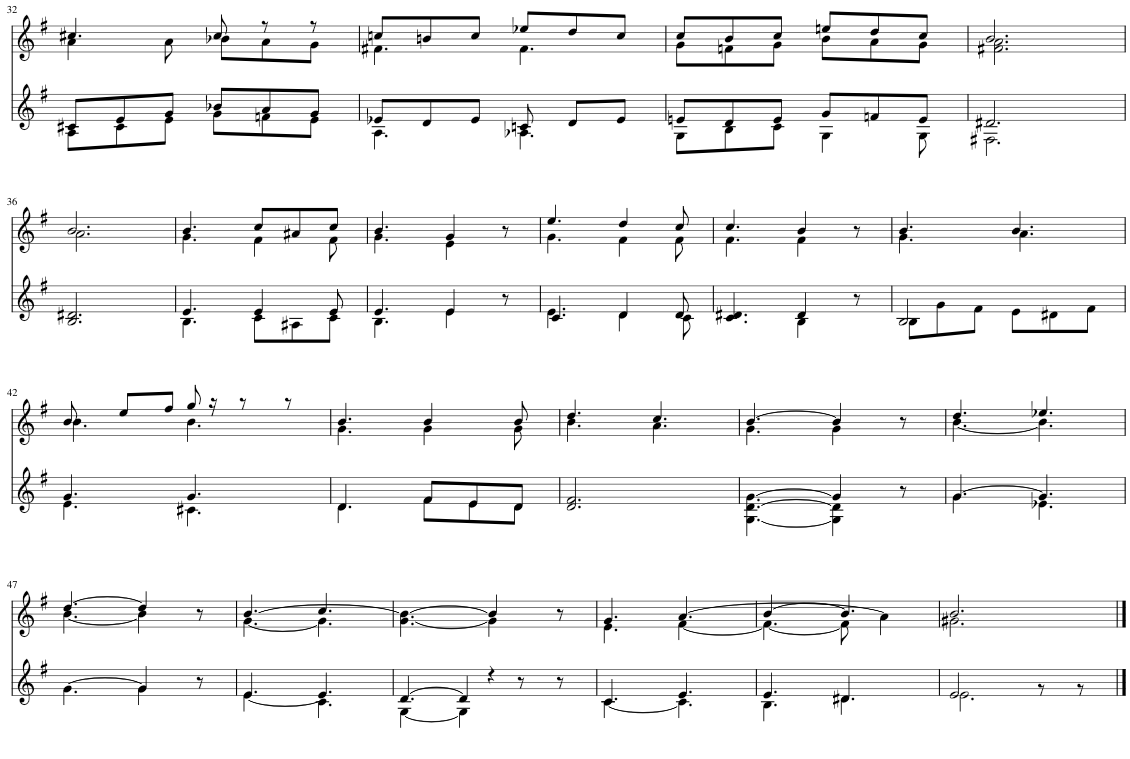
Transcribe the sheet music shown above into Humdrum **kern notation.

**kern	**kern
*part2	*part1
*staff2	*staff1
*I"Piano	*I"Piano
*I'Pno	*I'Pno
!!LO:PB:g=z
*clefG2	*clefG2
*k[f#]	*k[f#]
*G:	*G:
*M6/8	*M6/8
=32	=32
*^	*^
8c#X/L	8A\L	4.cc#X/	4a\
8e/	8c#\	.	.
8g/J	8e\J	.	8a\
8b-X/L	8g\L	8cc#/	8b-X\L
8a/	8fn\	8r	8a\
8g/J	8e\J	8r	8g\J
=33	=33	=33	=33
8e-X/L	4.A\	8ccn/L	4.f#X\
8d/	.	8bn/	.
8e-/J	.	8cc/J	.
8cn/	4.A-X\	8ee-X/L	4.f#\
8d/L	.	8dd/	.
8e-/J	.	8cc/J	.
=34	=34	=34	=34
8en/L	8G\L	8cc/L	8g\L
8d/	8B\	8b/	8fn\
8e/J	8c\J	8cc/J	8g\J
8g/L	4G\	8een/L	8b\L
8fn/	.	8dd/	8a\
8e/J	8G\	8cc/J	8g\J
=35	=35	=35	=35
2.d#X/	2.F#X\	2.b/	2.f#X\ 2.a\
*v	*v	*	*
!!LO:LB:g=z	!!
=36	=36	=36
2.B/ 2.d#X/	2.b/	2.a\
=37	=37	=37
*^	*	*
4.e/	4.B\	4.b/	4.g\
4e/	8c\L	8cc/L	4f#\
.	8A#X\	8a#X/	.
8e/	8c\J	8cc/J	8f#\
=38	=38	=38	=38
4.e/	4.B\	4.b/	4.g\
4e/	4e\	4g/	4e\
8r	8ryy	8r	8ryy
=39	=39	=39	=39
4.c/	4.e\	4.ee/	4.g\
4d/	4d\	4dd/	4f#\
8d/	8c\	8cc/	8f#\
=40	=40	=40	=40
4.c/ 4.d#X/	4.ryy	4.cc/	4.f#\
4d#/	4B\	4b/	4f#\
8r	8ryy	8r	8ryy
=41	=41	=41	=41
2B/	8B\L	4.b/	4.g\
.	8g\	.	.
.	8f#\J	.	.
.	8e\L	4.b/	4.a\
4ryy	8d#X\	.	.
.	8f#\J	.	.
!!LO:LB:g=z	!!
=42	=42	=42	=42
4.g/	4.e\	8b/	4.b\
.	.	16ryy	.
.	.	8ee/L	.
.	.	8ff#/J	.
4.g/	4.c#X\	.	4.b\
.	.	8gg/	.
.	.	16r	.
.	.	8r	.
8ryy	8ryy	8r	8ryy
=43	=43	=43	=43
4.d/	4.d\	4.b/	4.g\
8f#/L	8f#\L	4b/	4g\
8e/	8e\	.	.
8d/J	8d\J	8b/	8g\
*v	*v	*	*
=44	=44	=44
2.d/ 2.f#/	4.dd/	4.b\
.	4.cc/	4.a\
=45	=45	=45
*^	*	*
4.ryy	[<4.G\ [>4.d\ [>4.g\	[>4.b/	4.g\
4g/]	4G\] 4d\]	4b/]	4g\
8r	8ryy	8r	8ryy
=46	=46	=46	=46
[>4.g/	4.g\	4.dd/	[<4.b\
4.g/]	4.e-X\	4.ee-X/	4.b\]
!!LO:LB:g=z	!!
=47	=47	=47	=47
4.ryy	[>4.g\	[>4.dd/	[<4.b\
4g/	4g\]	4dd/]	4b\]
8r	8ryy	8r	8ryy
=48	=48	=48	=48
4.e/	[<4.e\	[>4.b/	[<4.g\
4.e/]	4.c\	4.cc/	4.g\]
=49	=49	=49	=49
[>4.d/	[<4G\	4.ryy	[<4.g\ 4.b\_
.	4G\]	.	.
4d/]	.	4b/]	4g\]
.	2ryy	.	.
4r	.	8r	4.ryy
.	.	4.ryy	.
8r	.	.	.
8r	8ryy	.	8ryy
=50	=50	=50	=50
4.c/	[<4.c\	4.g/	4.e\
4.e/	4.c\]	[>4.a/	[<4f#\
.	.	.	8ryy
=51	=51	=51	=51
4.e/	4.B\	[>4b/	4.f#\_
.	.	8ryy	.
4.d#X/	4.d#\	4.b/]	8f#\]
.	.	.	4a\]
=52	=52	=52	=52
2e/	2.e\	2.b/	2.g#X\
4ryy	.	.	.
4ryy	8r	4ryy	4ryy
.	8r	.	.
*v	*v	*	*
*	*v	*v
==	==
*-	*-
